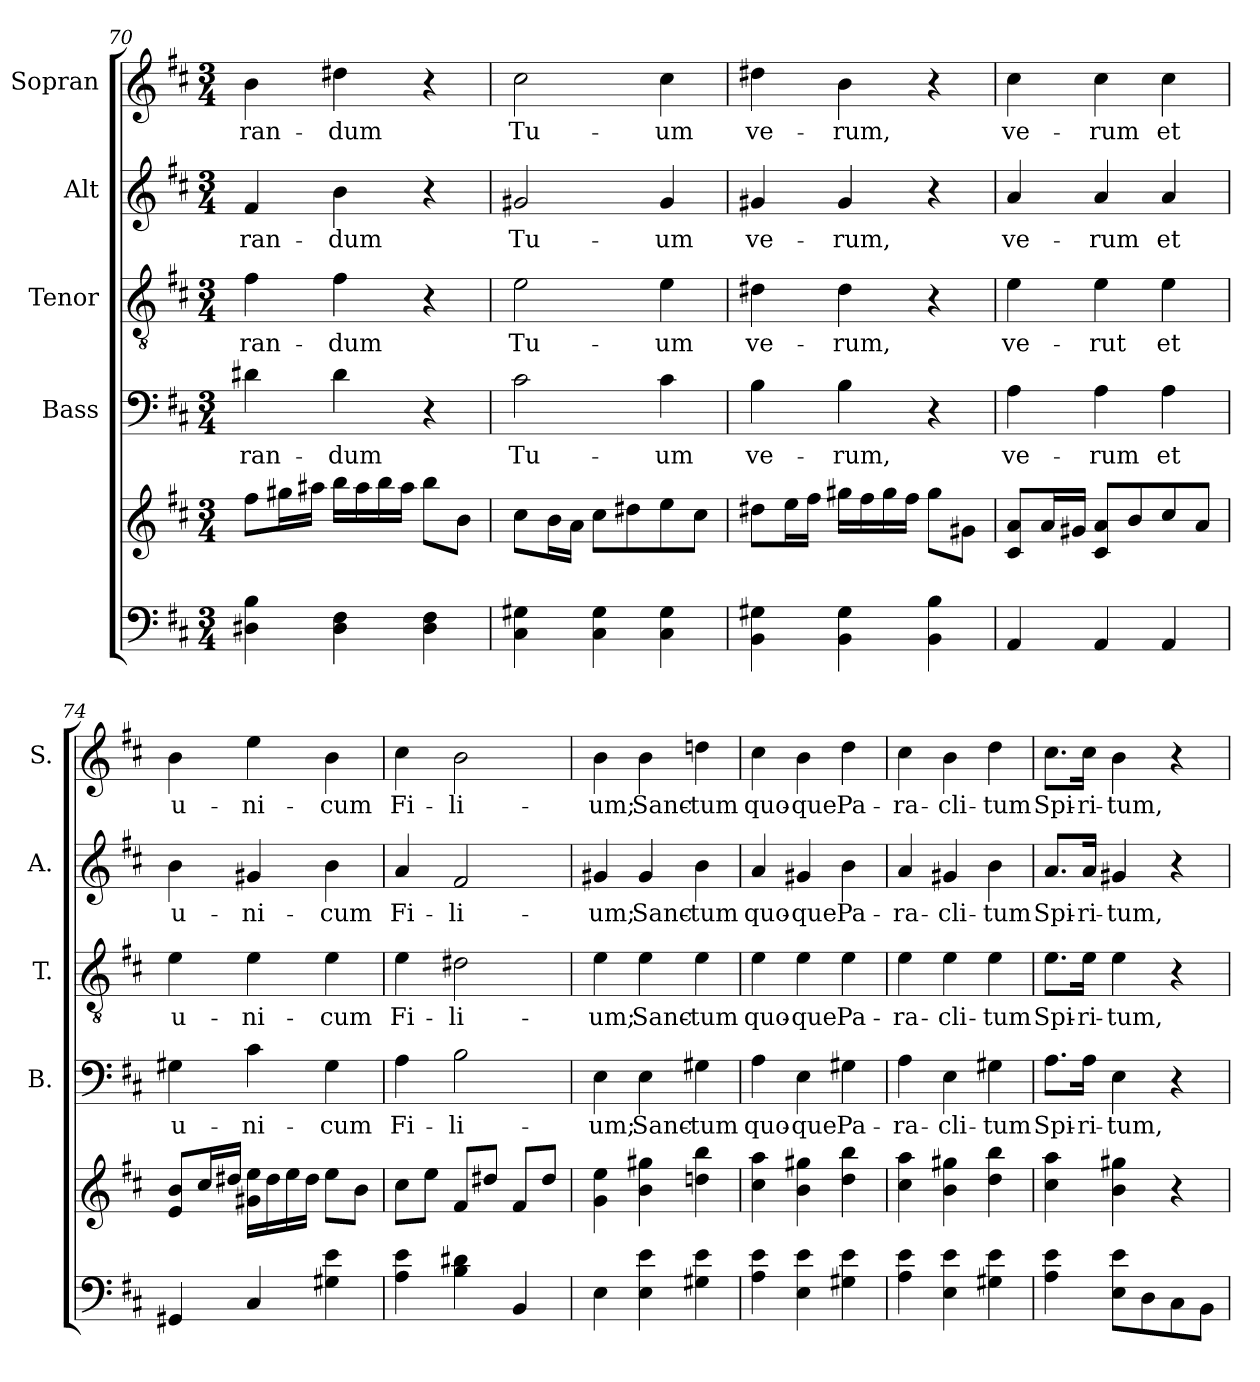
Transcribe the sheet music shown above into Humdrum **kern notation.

**kern	**kern	**kern	**text	**kern	**text	**kern	**text	**kern	**text
*part5	*part5	*part4	*part4	*part3	*part3	*part2	*part2	*part1	*part1
*staff6	*staff5	*staff4	*staff4	*staff3	*staff3	*staff2	*staff2	*staff1	*staff1
*	*	*I"Bass	*	*I"Tenor	*	*I"Alt	*	*I"Sopran	*
*	*	*I'B.	*	*I'T.	*	*I'A.	*	*I'S.	*
*clefF4	*clefG2	*clefF4	*	*clefGv2	*	*clefG2	*	*clefG2	*
*k[f#c#]	*k[f#c#]	*k[f#c#]	*	*k[f#c#]	*	*k[f#c#]	*	*k[f#c#]	*
*D:	*D:	*D:	*	*D:	*	*D:	*	*D:	*
*M3/4	*M3/4	*M3/4	*	*M3/4	*	*M3/4	*	*M3/4	*
=70	=70	=70	=70	=70	=70	=70	=70	=70	=70
!	!	!	!LO:LY:b	!	!LO:LY:b	!	!LO:LY:b	!	!LO:LY:b
4D#X\ 4B\	8ff#\L	4d#X\	-ran-	4f#\	-ran-	4f#/	-ran-	4b\	-ran-
.	16gg#X\L	.	.	.	.	.	.	.	.
.	16aa#X\JJ	.	.	.	.	.	.	.	.
!	!	!	!LO:LY:b	!	!LO:LY:b	!	!LO:LY:b	!	!LO:LY:b
4D#\ 4F#\	16bb\LL	4d#\	-dum	4f#\	-dum	4b\	-dum	4dd#X\	-dum
.	16aa#\	.	.	.	.	.	.	.	.
.	16bb\	.	.	.	.	.	.	.	.
.	16aa#\JJ	.	.	.	.	.	.	.	.
4D#\ 4F#\	8bb\L	4r	.	4r	.	4r	.	4r	.
.	8b\J	.	.	.	.	.	.	.	.
!!LO:LB:g=z
=71	=71	=71	=71	=71	=71	=71	=71	=71	=71
!	!	!	!LO:LY:b	!	!LO:LY:b	!	!LO:LY:b	!	!LO:LY:b
4C#\ 4G#X\	8cc#\L	2c#\	Tu-	2e\	Tu-	2g#X/	Tu-	2cc#\	Tu-
.	16b\L	.	.	.	.	.	.	.	.
.	16a\JJ	.	.	.	.	.	.	.	.
4C#\ 4G#\	8cc#\L	.	.	.	.	.	.	.	.
.	8dd#X\	.	.	.	.	.	.	.	.
!	!	!	!LO:LY:b	!	!LO:LY:b	!	!LO:LY:b	!	!LO:LY:b
4C#\ 4G#\	8ee\	4c#\	-um	4e\	-um	4g#/	-um	4cc#\	-um
.	8cc#\J	.	.	.	.	.	.	.	.
=72	=72	=72	=72	=72	=72	=72	=72	=72	=72
!	!	!	!LO:LY:b	!	!LO:LY:b	!	!LO:LY:b	!	!LO:LY:b
4BB\ 4G#X\	8dd#X\L	4B\	ve-	4d#X\	ve-	4g#X/	ve-	4dd#X\	ve-
.	16ee\L	.	.	.	.	.	.	.	.
.	16ff#\JJ	.	.	.	.	.	.	.	.
!	!	!	!LO:LY:b	!	!LO:LY:b	!	!LO:LY:b	!	!LO:LY:b
4BB\ 4G#\	16gg#X\LL	4B\	-rum,	4d#\	-rum,	4g#/	-rum,	4b\	-rum,
.	16ff#\	.	.	.	.	.	.	.	.
.	16gg#\	.	.	.	.	.	.	.	.
.	16ff#\JJ	.	.	.	.	.	.	.	.
4BB\ 4B\	8gg#\L	4r	.	4r	.	4r	.	4r	.
.	8g#X\J	.	.	.	.	.	.	.	.
=73	=73	=73	=73	=73	=73	=73	=73	=73	=73
!	!	!	!LO:LY:b	!	!LO:LY:b	!	!LO:LY:b	!	!LO:LY:b
4AA/	8c#/ 8a/L	4A\	ve-	4e\	ve-	4a/	ve-	4cc#\	ve-
.	16a/L	.	.	.	.	.	.	.	.
.	16g#X/JJ	.	.	.	.	.	.	.	.
!	!	!	!LO:LY:b	!	!LO:LY:b	!	!LO:LY:b	!	!LO:LY:b
4AA/	8c#/ 8a/L	4A\	-rum	4e\	-rut	4a/	-rum	4cc#\	-rum
.	8b/	.	.	.	.	.	.	.	.
!	!	!	!LO:LY:b	!	!LO:LY:b	!	!LO:LY:b	!	!LO:LY:b
4AA/	8cc#/	4A\	et	4e\	et	4a/	et	4cc#\	et
.	8a/J	.	.	.	.	.	.	.	.
=74	=74	=74	=74	=74	=74	=74	=74	=74	=74
!	!	!	!LO:LY:b	!	!LO:LY:b	!	!LO:LY:b	!	!LO:LY:b
4GG#X/	8e/ 8b/L	4G#X\	u-	4e\	u-	4b\	u-	4b\	u-
.	16cc#/L	.	.	.	.	.	.	.	.
.	16dd#X/JJ	.	.	.	.	.	.	.	.
!	!	!	!LO:LY:b	!	!LO:LY:b	!	!LO:LY:b	!	!LO:LY:b
4C#/	16g#X\ 16ee\LL	4c#\	-ni-	4e\	-ni-	4g#X/	-ni-	4ee\	-ni-
.	16dd#\	.	.	.	.	.	.	.	.
.	16ee\	.	.	.	.	.	.	.	.
.	16dd#\JJ	.	.	.	.	.	.	.	.
!	!	!	!LO:LY:b	!	!LO:LY:b	!	!LO:LY:b	!	!LO:LY:b
4G#X\ 4e\	8ee\L	4G#\	-cum	4e\	-cum	4b\	-cum	4b\	-cum
.	8b\J	.	.	.	.	.	.	.	.
=75	=75	=75	=75	=75	=75	=75	=75	=75	=75
!	!	!	!LO:LY:b	!	!LO:LY:b	!	!LO:LY:b	!	!LO:LY:b
4A\ 4e\	8cc#\L	4A\	Fi-	4e\	Fi-	4a/	Fi-	4cc#\	Fi-
.	8ee\J	.	.	.	.	.	.	.	.
!	!	!	!LO:LY:b	!	!LO:LY:b	!	!LO:LY:b	!	!LO:LY:b
4B\ 4d#X\	8f#/L	2B\	-li-	2d#X\	-li-	2f#/	-li-	2b\	-li-
.	8dd#X/J	.	.	.	.	.	.	.	.
4BB/	8f#/L	.	.	.	.	.	.	.	.
.	8dd#/J	.	.	.	.	.	.	.	.
=76	=76	=76	=76	=76	=76	=76	=76	=76	=76
!	!	!	!LO:LY:b	!	!LO:LY:b	!	!LO:LY:b	!	!LO:LY:b
4E\	4g\ 4ee\	4E\	-um;	4e\	-um;	4g#X/	-um;	4b\	-um;
!	!	!	!LO:LY:b	!	!LO:LY:b	!	!LO:LY:b	!	!LO:LY:b
4E\ 4e\	4b\ 4gg#X\	4E\	Sanc-	4e\	Sanc-	4g#/	Sanc-	4b\	Sanc-
!	!	!	!LO:LY:b	!	!LO:LY:b	!	!LO:LY:b	!	!LO:LY:b
4G#X\ 4e\	4ddn\ 4bb\	4G#X\	-tum	4e\	-tum	4b\	-tum	4ddn\	-tum
!!LO:PB:g=z
=77	=77	=77	=77	=77	=77	=77	=77	=77	=77
!	!	!	!LO:LY:b	!	!LO:LY:b	!	!LO:LY:b	!	!LO:LY:b
4A\ 4e\	4cc#\ 4aa\	4A\	quo-	4e\	quo-	4a/	quo-	4cc#\	quo-
!	!	!	!LO:LY:b	!	!LO:LY:b	!	!LO:LY:b	!	!LO:LY:b
4E\ 4e\	4b\ 4gg#X\	4E\	-que	4e\	-que	4g#X/	-que	4b\	-que
!	!	!	!LO:LY:b	!	!LO:LY:b	!	!LO:LY:b	!	!LO:LY:b
4G#X\ 4e\	4dd\ 4bb\	4G#X\	Pa-	4e\	Pa-	4b\	Pa-	4dd\	Pa-
=78	=78	=78	=78	=78	=78	=78	=78	=78	=78
!	!	!	!LO:LY:b	!	!LO:LY:b	!	!LO:LY:b	!	!LO:LY:b
4A\ 4e\	4cc#\ 4aa\	4A\	-ra-	4e\	-ra-	4a/	-ra-	4cc#\	-ra-
!	!	!	!LO:LY:b	!	!LO:LY:b	!	!LO:LY:b	!	!LO:LY:b
4E\ 4e\	4b\ 4gg#X\	4E\	-cli-	4e\	-cli-	4g#X/	-cli-	4b\	-cli-
!	!	!	!LO:LY:b	!	!LO:LY:b	!	!LO:LY:b	!	!LO:LY:b
4G#X\ 4e\	4dd\ 4bb\	4G#X\	-tum	4e\	-tum	4b\	-tum	4dd\	-tum
=79	=79	=79	=79	=79	=79	=79	=79	=79	=79
!	!	!	!LO:LY:b	!	!LO:LY:b	!	!LO:LY:b	!	!LO:LY:b
4A\ 4e\	4cc#\ 4aa\	8.A\L	Spi-	8.e\L	Spi-	8.a/L	Spi-	8.cc#\L	Spi-
!	!	!	!LO:LY:b	!	!LO:LY:b	!	!LO:LY:b	!	!LO:LY:b
.	.	16A\Jk	-ri-	16e\Jk	-ri-	16a/Jk	-ri-	16cc#\Jk	-ri-
!	!	!	!LO:LY:b	!	!LO:LY:b	!	!LO:LY:b	!	!LO:LY:b
8E\ 8e\L	4b\ 4gg#X\	4E\	-tum,	4e\	-tum,	4g#X/	-tum,	4b\	-tum,
8D\	.	.	.	.	.	.	.	.	.
8C#\	4r	4r	.	4r	.	4r	.	4r	.
8BB\J	.	.	.	.	.	.	.	.	.
=	=	=	=	=	=	=	=	=	=
*-	*-	*-	*-	*-	*-	*-	*-	*-	*-
